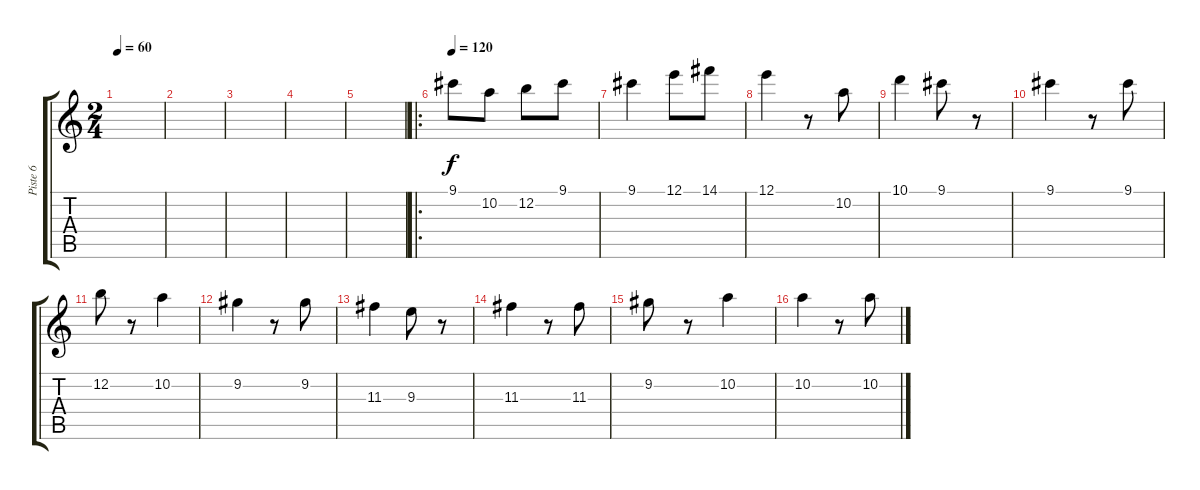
\track ("Piste 6" "Piste 6") {instrument banjo}
\staff {score tabs}
\tuning (E4 B3 G3 D3 A2 E2) {hide}
\displaytranspose 12
\ts (2 4)
\tempo 60
\clef g2
\ks c
|
|
|
|
|
\ro
\tempo 135
\tempo 120
9.1.8 10.2.8 12.2.8 9.1.8 |
9.1.4 12.1.8 14.1.8 |
12.1.4 r.8 10.2.8 |
10.1.4 9.1.8 r.8 |
9.1.4 r.8 9.1.8 |
12.2.8 r.8 10.2.4 |
9.2.4 r.8 9.2.8 |
11.3.4 9.3.8 r.8 |
11.3.4 r.8 11.3.8 |
9.2.8 r.8 10.2.4 |
10.2.4 r.8 10.2.8
